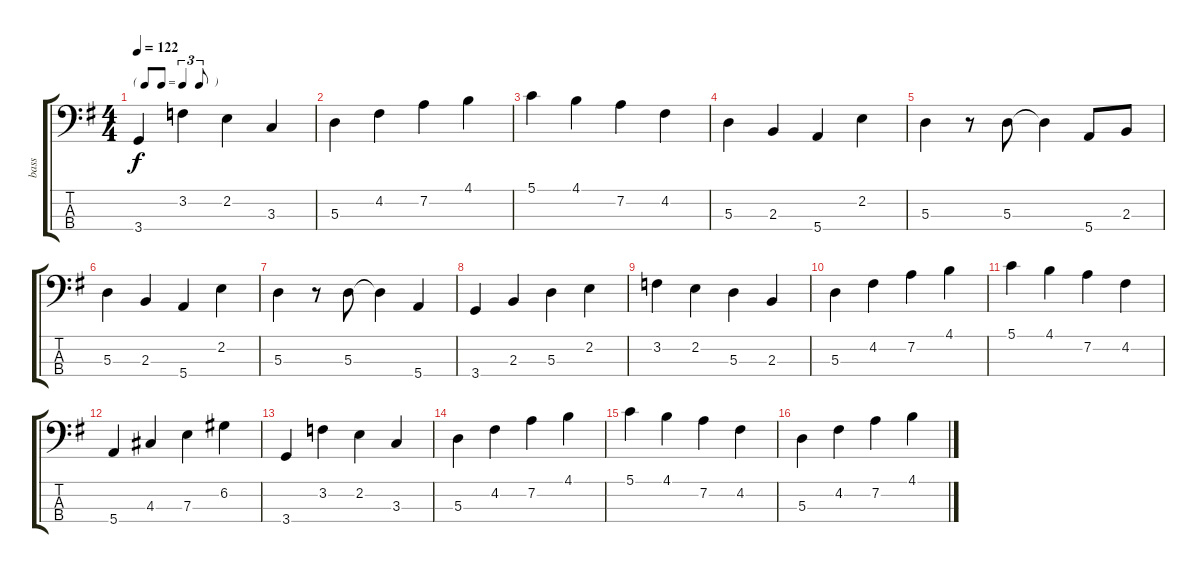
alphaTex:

\track ("bass" "bass") {instrument electricbassfinger}
\staff {score tabs}
\tuning (G2 D2 A1 E1) {hide}
\ts (4 4)
\tf triplet8th
\tempo 122
\clef f4
\ks g
3.4.4{dy f} 3.2.4 2.2.4 3.3.4 |
5.3.4 4.2.4 7.2.4 4.1.4 |
5.1.4 4.1.4 7.2.4 4.2.4 |
5.3.4 2.3.4 5.4.4 2.2.4 |
5.3.4 r.8 5.3.8 5.3{t}.4 5.4.8 2.3.8 |
5.3.4 2.3.4 5.4.4 2.2.4 |
5.3.4 r.8 5.3.8 5.3{t}.4 5.4.4 |
3.4.4 2.3.4 5.3.4 2.2.4 |
3.2.4 2.2.4 5.3.4 2.3.4 |
5.3.4 4.2.4 7.2.4 4.1.4 |
5.1.4 4.1.4 7.2.4 4.2.4 |
5.4.4 4.3.4 7.3.4 6.2.4 |
3.4.4 3.2.4 2.2.4 3.3.4 |
5.3.4 4.2.4 7.2.4 4.1.4 |
5.1.4 4.1.4 7.2.4 4.2.4 |
5.3.4 4.2.4 7.2.4 4.1.4
